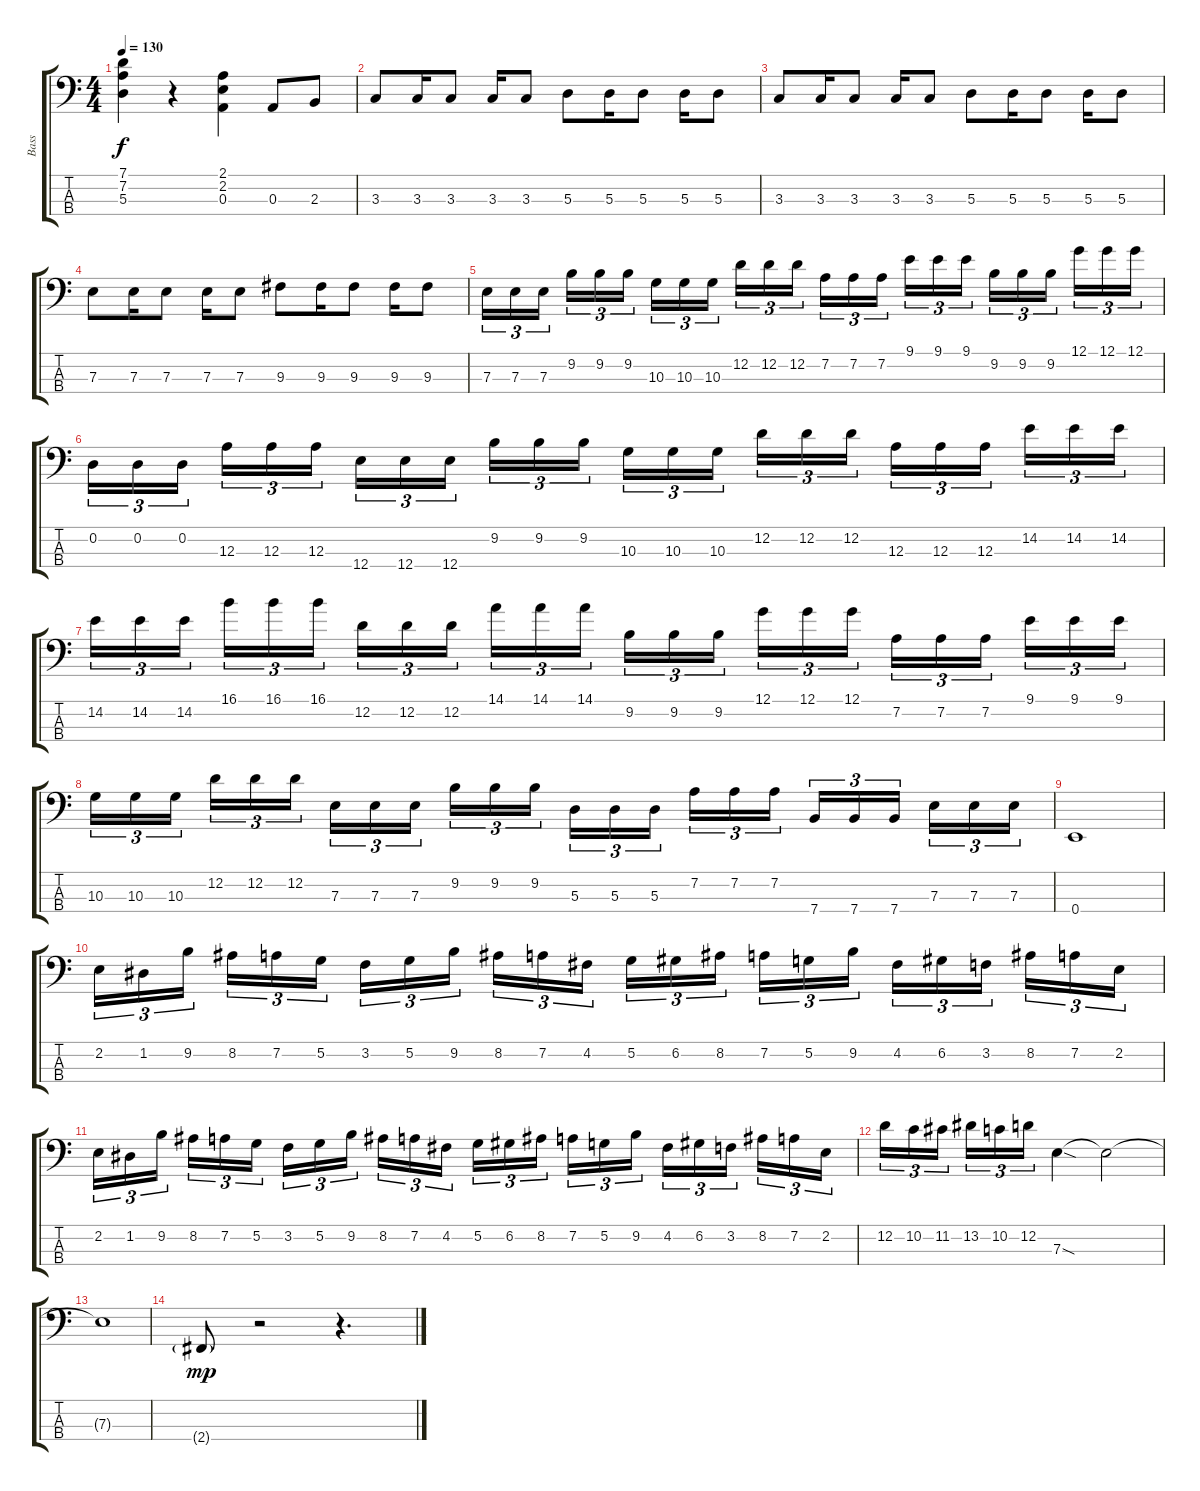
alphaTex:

\track ("Bass " "Bass ") {instrument electricbassfinger}
\staff {score tabs}
\tuning (G2 D2 A1 E1) {hide}
\ts (4 4)
\tempo 130
\clef f4
\ks c
(7.1 7.2 5.3).4{dy f} r.4 (2.1 2.2 0.3).4 0.3.8 2.3.8 |
3.3.8 3.3.16 3.3.8 3.3.16 3.3.8 5.3.8 5.3.16 5.3.8 5.3.16 5.3.8 |
3.3.8 3.3.16 3.3.8 3.3.16 3.3.8 5.3.8 5.3.16 5.3.8 5.3.16 5.3.8 |
7.3.8 7.3.16 7.3.8 7.3.16 7.3.8 9.3.8 9.3.16 9.3.8 9.3.16 9.3.8 |
7.3.16{tu (3 2)} 7.3.16{tu (3 2)} 7.3.16{tu (3 2)} 9.2.16{tu (3 2)} 9.2.16{tu (3 2)} 9.2.16{tu (3 2)} 10.3.16{tu (3 2)} 10.3.16{tu (3 2)} 10.3.16{tu (3 2)} 12.2.16{tu (3 2)} 12.2.16{tu (3 2)} 12.2.16{tu (3 2)} 7.2.16{tu (3 2)} 7.2.16{tu (3 2)} 7.2.16{tu (3 2)} 9.1.16{tu (3 2)} 9.1.16{tu (3 2)} 9.1.16{tu (3 2)} 9.2.16{tu (3 2)} 9.2.16{tu (3 2)} 9.2.16{tu (3 2)} 12.1.16{tu (3 2)} 12.1.16{tu (3 2)} 12.1.16{tu (3 2)} |
0.2.16{tu (3 2)} 0.2.16{tu (3 2)} 0.2.16{tu (3 2)} 12.3.16{tu (3 2)} 12.3.16{tu (3 2)} 12.3.16{tu (3 2)} 12.4.16{tu (3 2)} 12.4.16{tu (3 2)} 12.4.16{tu (3 2)} 9.2.16{tu (3 2)} 9.2.16{tu (3 2)} 9.2.16{tu (3 2)} 10.3.16{tu (3 2)} 10.3.16{tu (3 2)} 10.3.16{tu (3 2)} 12.2.16{tu (3 2)} 12.2.16{tu (3 2)} 12.2.16{tu (3 2)} 12.3.16{tu (3 2)} 12.3.16{tu (3 2)} 12.3.16{tu (3 2)} 14.2.16{tu (3 2)} 14.2.16{tu (3 2)} 14.2.16{tu (3 2)} |
14.2.16{tu (3 2)} 14.2.16{tu (3 2)} 14.2.16{tu (3 2)} 16.1.16{tu (3 2)} 16.1.16{tu (3 2)} 16.1.16{tu (3 2)} 12.2.16{tu (3 2)} 12.2.16{tu (3 2)} 12.2.16{tu (3 2)} 14.1.16{tu (3 2)} 14.1.16{tu (3 2)} 14.1.16{tu (3 2)} 9.2.16{tu (3 2)} 9.2.16{tu (3 2)} 9.2.16{tu (3 2)} 12.1.16{tu (3 2)} 12.1.16{tu (3 2)} 12.1.16{tu (3 2)} 7.2.16{tu (3 2)} 7.2.16{tu (3 2)} 7.2.16{tu (3 2)} 9.1.16{tu (3 2)} 9.1.16{tu (3 2)} 9.1.16{tu (3 2)} |
10.3.16{tu (3 2)} 10.3.16{tu (3 2)} 10.3.16{tu (3 2)} 12.2.16{tu (3 2)} 12.2.16{tu (3 2)} 12.2.16{tu (3 2)} 7.3.16{tu (3 2)} 7.3.16{tu (3 2)} 7.3.16{tu (3 2)} 9.2.16{tu (3 2)} 9.2.16{tu (3 2)} 9.2.16{tu (3 2)} 5.3.16{tu (3 2)} 5.3.16{tu (3 2)} 5.3.16{tu (3 2)} 7.2.16{tu (3 2)} 7.2.16{tu (3 2)} 7.2.16{tu (3 2)} 7.4.16{tu (3 2)} 7.4.16{tu (3 2)} 7.4.16{tu (3 2)} 7.3.16{tu (3 2)} 7.3.16{tu (3 2)} 7.3.16{tu (3 2)} |
0.4.1 |
2.2.16{tu (3 2)} 1.2.16{tu (3 2)} 9.2.16{tu (3 2)} 8.2.16{tu (3 2)} 7.2.16{tu (3 2)} 5.2.16{tu (3 2)} 3.2.16{tu (3 2)} 5.2.16{tu (3 2)} 9.2.16{tu (3 2)} 8.2.16{tu (3 2)} 7.2.16{tu (3 2)} 4.2.16{tu (3 2)} 5.2.16{tu (3 2)} 6.2.16{tu (3 2)} 8.2.16{tu (3 2)} 7.2.16{tu (3 2)} 5.2.16{tu (3 2)} 9.2.16{tu (3 2)} 4.2.16{tu (3 2)} 6.2.16{tu (3 2)} 3.2.16{tu (3 2)} 8.2.16{tu (3 2)} 7.2.16{tu (3 2)} 2.2.16{tu (3 2)} |
2.2.16{tu (3 2)} 1.2.16{tu (3 2)} 9.2.16{tu (3 2)} 8.2.16{tu (3 2)} 7.2.16{tu (3 2)} 5.2.16{tu (3 2)} 3.2.16{tu (3 2)} 5.2.16{tu (3 2)} 9.2.16{tu (3 2)} 8.2.16{tu (3 2)} 7.2.16{tu (3 2)} 4.2.16{tu (3 2)} 5.2.16{tu (3 2)} 6.2.16{tu (3 2)} 8.2.16{tu (3 2)} 7.2.16{tu (3 2)} 5.2.16{tu (3 2)} 9.2.16{tu (3 2)} 4.2.16{tu (3 2)} 6.2.16{tu (3 2)} 3.2.16{tu (3 2)} 8.2.16{tu (3 2)} 7.2.16{tu (3 2)} 2.2.16{tu (3 2)} |
12.2.16{tu (3 2)} 10.2.16{tu (3 2)} 11.2.16{tu (3 2)} 13.2.16{tu (3 2)} 10.2.16{tu (3 2)} 12.2.16{tu (3 2)} 7.3{sod}.4 7.3{t}.2 |
7.3{t}.1 |
2.4{g}.8{dy mp} r.2 r.4{d}
